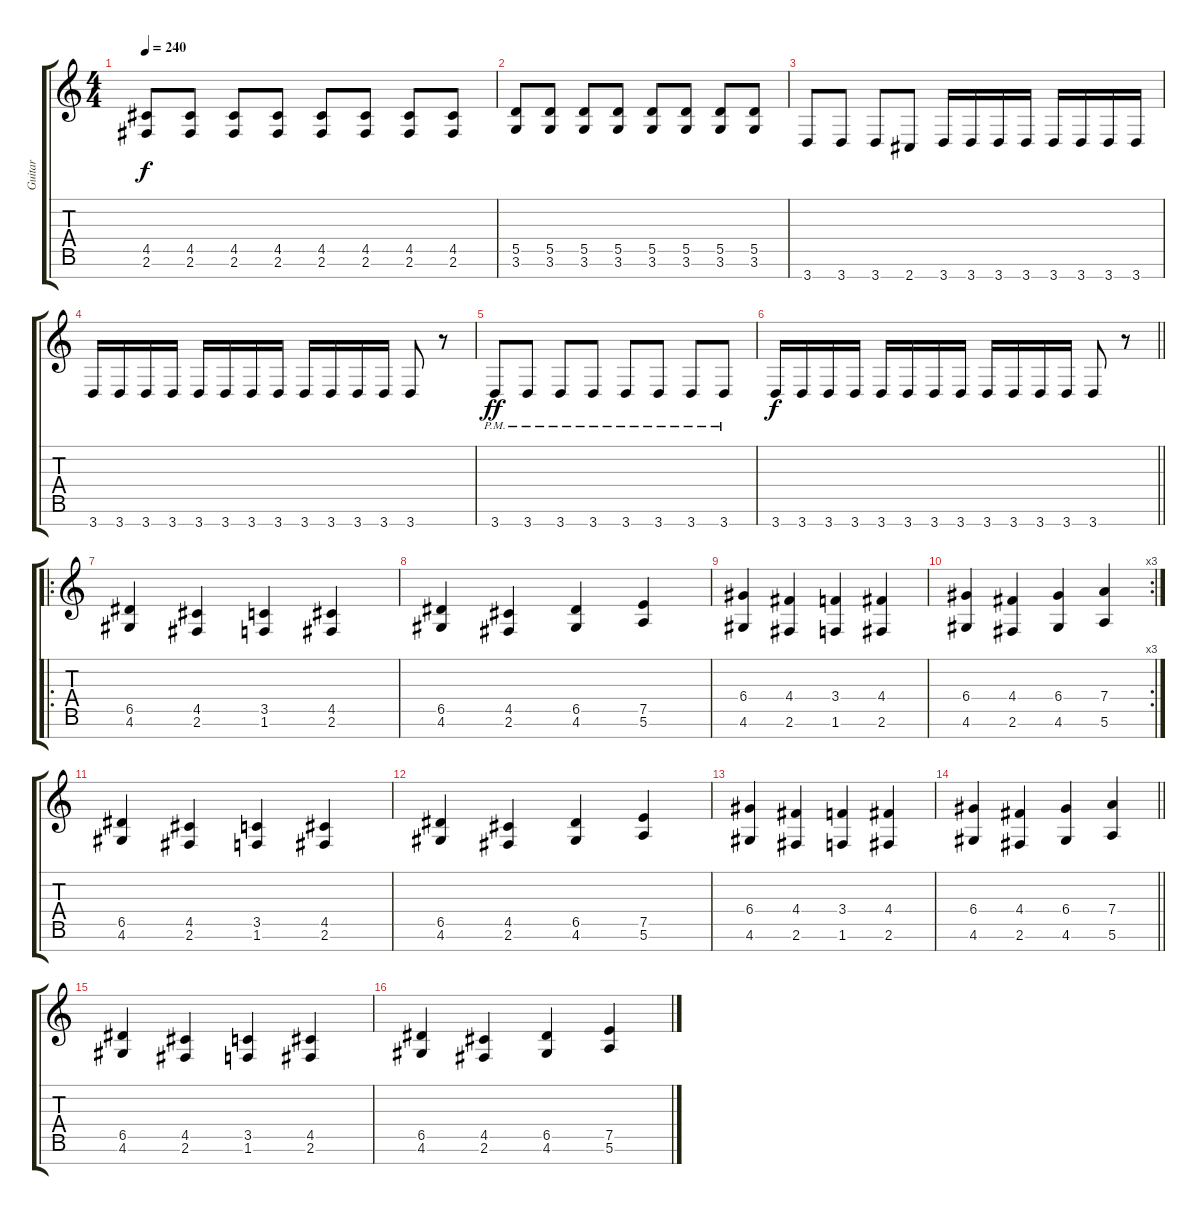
\track ("Guitar" "Guitar") {instrument distortionguitar}
\staff {score tabs}
\tuning (E4 B3 G3 D3 A2 E2 B1) {hide}
\ts (4 4)
\tempo 240
\clef g2
\ks c
(4.5 2.6).8{dy f} (4.5 2.6).8 (4.5 2.6).8 (4.5 2.6).8 (4.5 2.6).8 (4.5 2.6).8 (4.5 2.6).8 (4.5 2.6).8 |
(5.5 3.6).8 (5.5 3.6).8 (5.5 3.6).8 (5.5 3.6).8 (5.5 3.6).8 (5.5 3.6).8 (5.5 3.6).8 (5.5 3.6).8 |
3.7.8 3.7.8 3.7.8 2.7.8 3.7.16 3.7.16 3.7.16 3.7.16 3.7.16 3.7.16 3.7.16 3.7.16 |
3.7.16 3.7.16 3.7.16 3.7.16 3.7.16 3.7.16 3.7.16 3.7.16 3.7.16 3.7.16 3.7.16 3.7.16 3.7.8 r.8 |
3.7{pm}.8{dy ff} 3.7{pm}.8 3.7{pm}.8 3.7{pm}.8 3.7{pm}.8 3.7{pm}.8 3.7{pm}.8 3.7{pm}.8 |
\barLineRight lightlight
3.7.16{dy f} 3.7.16 3.7.16 3.7.16 3.7.16 3.7.16 3.7.16 3.7.16 3.7.16 3.7.16 3.7.16 3.7.16 3.7.8 r.8 |
\ro
(6.5 4.6).4 (4.5 2.6).4 (3.5 1.6).4 (4.5 2.6).4 |
(6.5 4.6).4 (4.5 2.6).4 (6.5 4.6).4 (7.5 5.6).4 |
(6.4 4.6).4 (4.4 2.6).4 (3.4 1.6).4 (4.4 2.6).4 |
\rc 3
(6.4 4.6).4 (4.4 2.6).4 (6.4 4.6).4 (7.4 5.6).4 |
(6.5 4.6).4 (4.5 2.6).4 (3.5 1.6).4 (4.5 2.6).4 |
(6.5 4.6).4 (4.5 2.6).4 (6.5 4.6).4 (7.5 5.6).4 |
(6.4 4.6).4 (4.4 2.6).4 (3.4 1.6).4 (4.4 2.6).4 |
\barLineRight lightlight
(6.4 4.6).4 (4.4 2.6).4 (6.4 4.6).4 (7.4 5.6).4 |
(6.5 4.6).4 (4.5 2.6).4 (3.5 1.6).4 (4.5 2.6).4 |
(6.5 4.6).4 (4.5 2.6).4 (6.5 4.6).4 (7.5 5.6).4
